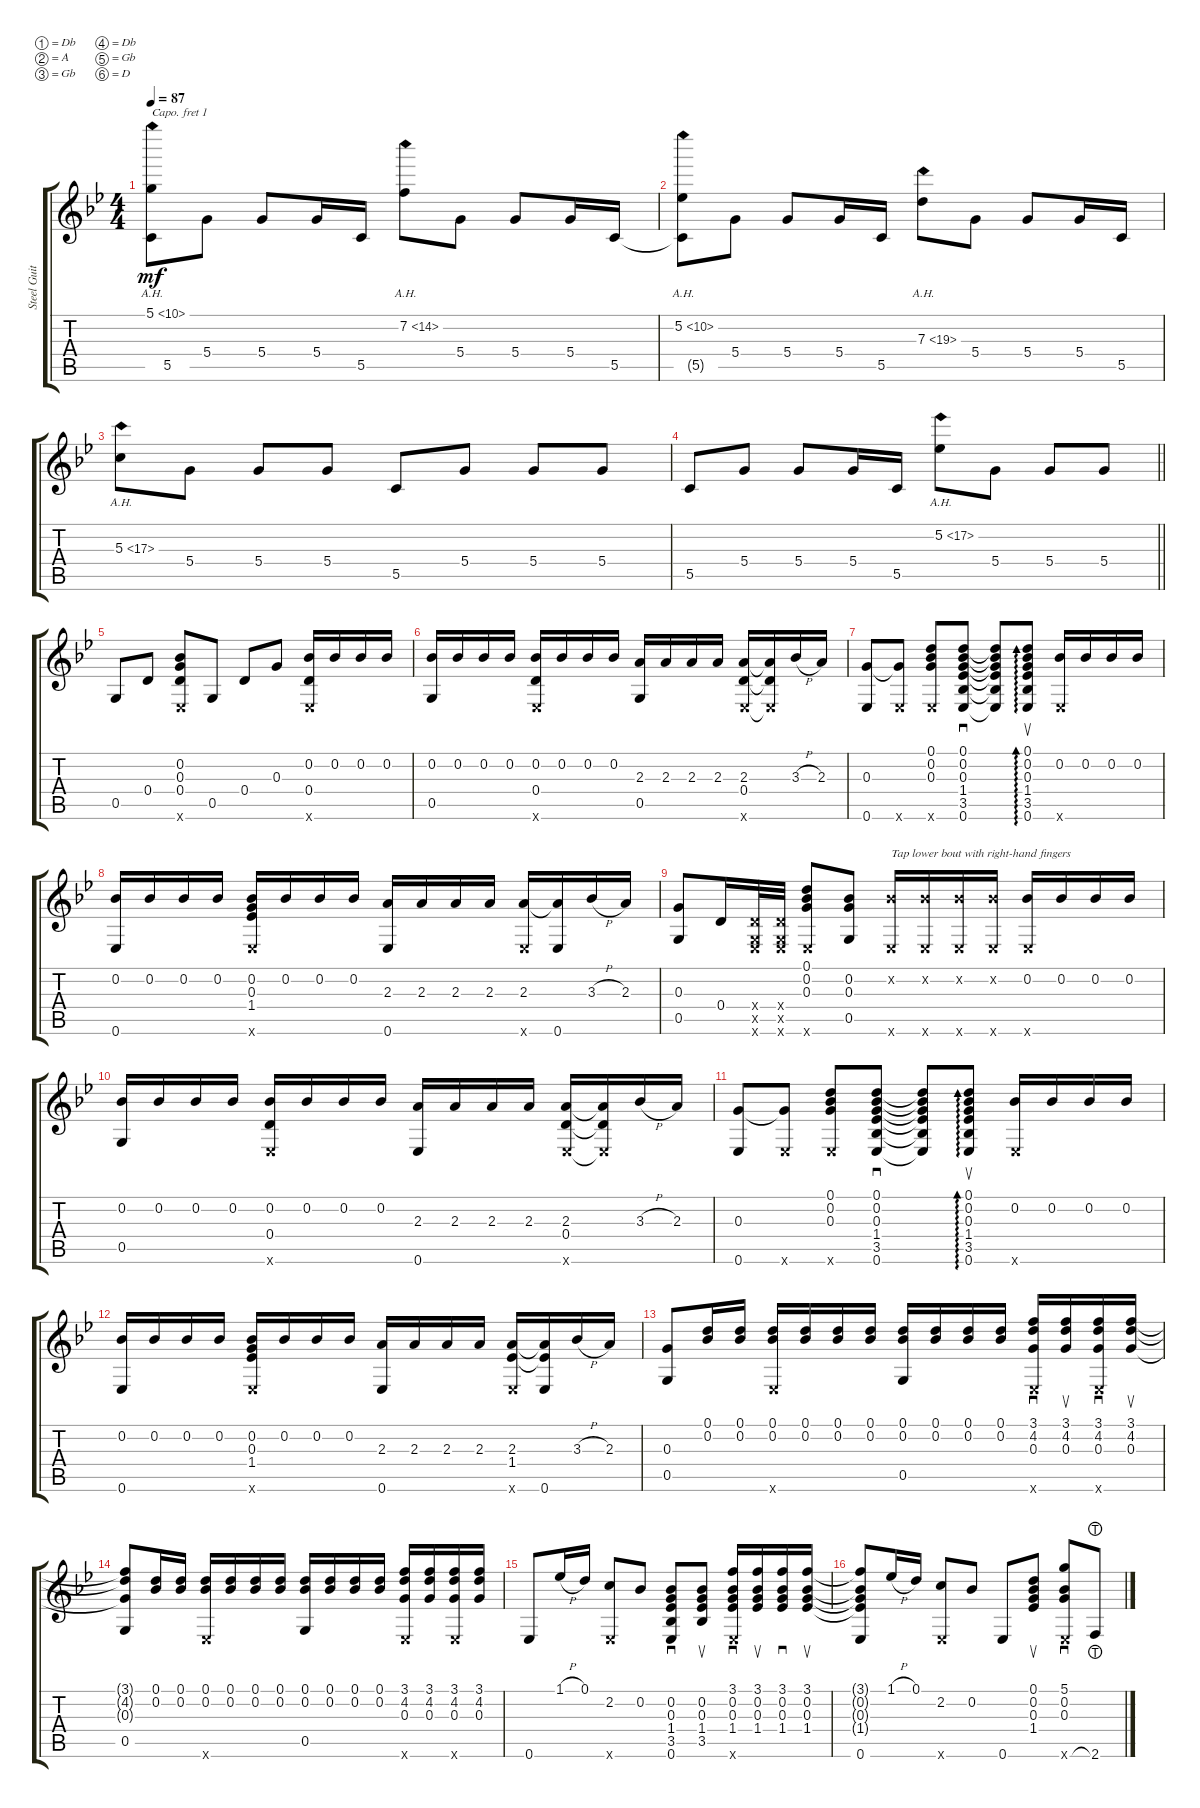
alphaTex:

\defaultSystemsLayout 4
\bracketExtendMode groupsimilarinstruments
\otherSystemsTrackNameOrientation horizontal
\track ("Steel Guitar" "Steel Guit") {instrument acousticguitarsteel}
\staff {score tabs}
\capo 1
\tuning (Db4 A3 Gb3 Db3 Gb2 D2)
\ts (4 4)
\tempo 87
\clef g2
\ks bb
(5.1{ah 5 acc #} 5.5{acc forcenatural}).8{dy mf instrument acousticguitarsteel beam Down} 5.4{acc #}.8{beam Down} 5.4{acc #}.8{beam Up} 5.4{acc #}.16{beam Up} 5.5{acc forcenatural}.16{beam Up} 7.2{ah 7 acc forcenatural}.8{beam Down} 5.4{acc #}.8{beam Down} 5.4{acc #}.8{beam Up} 5.4{acc #}.16{beam Up} 5.5{acc forcenatural}.16{beam Up} |
(5.2{ah 5 acc forcenatural} 5.5{t acc forcenatural}).8{beam Down} 5.4{acc #}.8{beam Down} 5.4{acc #}.8{beam Up} 5.4{acc #}.16{beam Up} 5.5{acc forcenatural}.16{beam Up} 7.3{ah 12 acc #}.8{beam Down} 5.4{acc #}.8{beam Down} 5.4{acc #}.8{beam Up} 5.4{acc #}.16{beam Up} 5.5{acc forcenatural}.16{beam Up} |
5.3{ah 12 acc forcenatural}.8{beam Down} 5.4{acc #}.8{beam Down} 5.4{acc #}.8{beam Up} 5.4{acc #}.8{beam Up} 5.5{acc forcenatural}.8{beam Up} 5.4{acc #}.8{beam Up} 5.4{acc #}.8{beam Up} 5.4{acc #}.8{beam Up} |
\barLineRight lightlight
5.5{acc forcenatural}.8{beam Up} 5.4{acc #}.8{beam Up} 5.4{acc #}.8{beam Up} 5.4{acc #}.16{beam Up} 5.5{acc forcenatural}.16{beam Up} 5.2{ah 12 acc forcenatural}.8{beam Down} 5.4{acc #}.8{beam Down} 5.4{acc #}.8{beam Up} 5.4{acc #}.8{beam Up} |
0.5{acc #}.8{beam Up} 0.4{acc #}.8{beam Up} (0.4{acc #} 0.2{acc forcenatural} 0.3{acc #} 0.6{x acc forcenatural}).8{beam Up} 0.5{acc #}.8{beam Up} 0.4{acc #}.8{beam Up} 0.3{acc #}.8{beam Up} (0.2{acc forcenatural} 0.4{acc #} 0.6{x acc forcenatural}).16{beam Up} 0.2{acc forcenatural}.16{beam Up} 0.2{acc forcenatural}.16{beam Up} 0.2{acc forcenatural}.16{beam Up} |
(0.2{acc forcenatural} 0.5{acc #}).16{beam Up} 0.2{acc forcenatural}.16{beam Up} 0.2{acc forcenatural}.16{beam Up} 0.2{acc forcenatural}.16{beam Up} (0.2{acc forcenatural} 0.4{acc #} 0.6{x acc forcenatural}).16{beam Up} 0.2{acc forcenatural}.16{beam Up} 0.2{acc forcenatural}.16{beam Up} 0.2{acc forcenatural}.16{beam Up} (2.3{acc #} 0.5{acc #}).16{beam Up} 2.3{acc #}.16{beam Up} 2.3{acc #}.16{beam Up} 2.3{acc #}.16{beam Up} (2.3{acc #} 0.4{acc #} 0.6{x acc forcenatural}).16{beam Up} (2.3{t acc #} 0.4{t acc #} 0.6{x t acc forcenatural}).16{beam Up} 3.3{h acc forcenatural}.16{beam Up} 2.3{acc #}.16{beam Up} |
(0.3{acc #} 0.6{acc forcenatural}).8{beam Up} (0.3{t acc #} 0.6{x acc forcenatural}).8{beam Up} (0.3{acc #} 0.2{acc forcenatural} 0.1{acc #} 0.6{x acc forcenatural}).8{beam Up} (0.6{acc forcenatural} 3.5{acc forcenatural} 1.4{acc forcenatural} 0.3{acc #} 0.2{acc forcenatural} 0.1{acc #}).8{sd beam Up} (0.6{t acc forcenatural} 3.5{t acc forcenatural} 1.4{t acc forcenatural} 0.3{t acc #} 0.2{t acc forcenatural} 0.1{t acc #}).8{beam Up} (0.1{acc #} 0.2{acc forcenatural} 0.3{acc #} 1.4{acc forcenatural} 3.5{acc forcenatural} 0.6{acc forcenatural}).8{su ad 0 beam Up} (0.2{acc forcenatural} 0.6{x acc forcenatural}).16{beam Up} 0.2{acc forcenatural}.16{beam Up} 0.2{acc forcenatural}.16{beam Up} 0.2{acc forcenatural}.16{beam Up} |
(0.2{acc forcenatural} 0.6{acc forcenatural}).16{beam Up} 0.2{acc forcenatural}.16{beam Up} 0.2{acc forcenatural}.16{beam Up} 0.2{acc forcenatural}.16{beam Up} (0.2{acc forcenatural} 0.3{acc #} 1.4{acc forcenatural} 0.6{x acc forcenatural}).16{beam Up} 0.2{acc forcenatural}.16{beam Up} 0.2{acc forcenatural}.16{beam Up} 0.2{acc forcenatural}.16{beam Up} (2.3{acc #} 0.6{acc forcenatural}).16{beam Up} 2.3{acc #}.16{beam Up} 2.3{acc #}.16{beam Up} 2.3{acc #}.16{beam Up} (2.3{acc #} 0.6{x acc forcenatural}).16{beam Up} (2.3{t acc #} 0.6{acc forcenatural}).16{beam Up} 3.3{h acc forcenatural}.16{beam Up} 2.3{acc #}.16{beam Up} |
(0.3{acc #} 0.5{acc #}).8{beam Up} 0.4{acc #}.16{beam Up} (0.5{x acc #} 0.4{x acc #} 0.6{x acc forcenatural}).32{beam Up} (0.6{x acc forcenatural} 0.5{x acc #} 0.4{x acc #}).32{beam Up} (0.6{x acc forcenatural} 0.1{acc #} 0.2{acc forcenatural} 0.3{acc #}).8{beam Up} (0.5{acc #} 0.3{acc #} 0.2{acc forcenatural}).8{beam Up} (0.6{x acc forcenatural} 0.2{x acc forcenatural}).16{txt "Tap lower bout with right-hand fingers" beam Up} (0.6{x acc forcenatural} 0.2{x acc forcenatural}).16{beam Up} (0.6{x acc forcenatural} 0.2{x acc forcenatural}).16{beam Up} (0.6{x acc forcenatural} 0.2{x acc forcenatural}).16{beam Up} (0.2{acc forcenatural} 0.6{x acc forcenatural}).16{beam Up} 0.2{acc forcenatural}.16{beam Up} 0.2{acc forcenatural}.16{beam Up} 0.2{acc forcenatural}.16{beam Up} |
(0.2{acc forcenatural} 0.5{acc #}).16{beam Up} 0.2{acc forcenatural}.16{beam Up} 0.2{acc forcenatural}.16{beam Up} 0.2{acc forcenatural}.16{beam Up} (0.2{acc forcenatural} 0.4{acc #} 0.6{x acc forcenatural}).16{beam Up} 0.2{acc forcenatural}.16{beam Up} 0.2{acc forcenatural}.16{beam Up} 0.2{acc forcenatural}.16{beam Up} (2.3{acc #} 0.6{acc forcenatural}).16{beam Up} 2.3{acc #}.16{beam Up} 2.3{acc #}.16{beam Up} 2.3{acc #}.16{beam Up} (2.3{acc #} 0.4{acc #} 0.6{x acc forcenatural}).16{beam Up} (2.3{t acc #} 0.4{t acc #} 0.6{x t acc forcenatural}).16{beam Up} 3.3{h acc forcenatural}.16{beam Up} 2.3{acc #}.16{beam Up} |
(0.3{acc #} 0.6{acc forcenatural}).8{beam Up} (0.3{t acc #} 0.6{x acc forcenatural}).8{beam Up} (0.3{acc #} 0.2{acc forcenatural} 0.1{acc #} 0.6{x acc forcenatural}).8{beam Up} (0.6{acc forcenatural} 3.5{acc forcenatural} 1.4{acc forcenatural} 0.3{acc #} 0.2{acc forcenatural} 0.1{acc #}).8{sd beam Up} (0.6{t acc forcenatural} 3.5{t acc forcenatural} 1.4{t acc forcenatural} 0.3{t acc #} 0.2{t acc forcenatural} 0.1{t acc #}).8{beam Up} (0.1{acc #} 0.2{acc forcenatural} 0.3{acc #} 1.4{acc forcenatural} 3.5{acc forcenatural} 0.6{acc forcenatural}).8{su ad 0 beam Up} (0.2{acc forcenatural} 0.6{x acc forcenatural}).16{beam Up} 0.2{acc forcenatural}.16{beam Up} 0.2{acc forcenatural}.16{beam Up} 0.2{acc forcenatural}.16{beam Up} |
(0.2{acc forcenatural} 0.6{acc forcenatural}).16{beam Up} 0.2{acc forcenatural}.16{beam Up} 0.2{acc forcenatural}.16{beam Up} 0.2{acc forcenatural}.16{beam Up} (0.2{acc forcenatural} 0.3{acc #} 1.4{acc forcenatural} 0.6{x acc forcenatural}).16{beam Up} 0.2{acc forcenatural}.16{beam Up} 0.2{acc forcenatural}.16{beam Up} 0.2{acc forcenatural}.16{beam Up} (2.3{acc #} 0.6{acc forcenatural}).16{beam Up} 2.3{acc #}.16{beam Up} 2.3{acc #}.16{beam Up} 2.3{acc #}.16{beam Up} (2.3{acc #} 1.4{acc forcenatural} 0.6{x acc forcenatural}).16{beam Up} (2.3{t acc #} 0.6{acc forcenatural} 1.4{t acc forcenatural}).16{beam Up} 3.3{h acc forcenatural}.16{beam Up} 2.3{acc #}.16{beam Up} |
(0.3{acc #} 0.5{acc #}).8{beam Up} (0.2{acc forcenatural} 0.1{acc #}).16{beam Up} (0.1{acc #} 0.2{acc forcenatural}).16{beam Up} (0.1{acc #} 0.2{acc forcenatural} 0.6{x acc forcenatural}).16{beam Up} (0.1{acc #} 0.2{acc forcenatural}).16{beam Up} (0.1{acc #} 0.2{acc forcenatural}).16{beam Up} (0.1{acc #} 0.2{acc forcenatural}).16{beam Up} (0.1{acc #} 0.2{acc forcenatural} 0.5{acc #}).16{beam Up} (0.1{acc #} 0.2{acc forcenatural}).16{beam Up} (0.1{acc #} 0.2{acc forcenatural}).16{beam Up} (0.1{acc #} 0.2{acc forcenatural}).16{beam Up} (4.2{acc #} 3.1{acc forcenatural} 0.3{acc #} 0.6{x acc forcenatural}).16{sd beam Up} (4.2{acc #} 3.1{acc forcenatural} 0.3{acc #}).16{su beam Up} (4.2{acc #} 3.1{acc forcenatural} 0.3{acc #} 0.6{x acc forcenatural}).16{sd beam Up} (4.2{acc #} 3.1{acc forcenatural} 0.3{acc #}).16{su beam Up} |
(3.1{t acc forcenatural} 4.2{t acc #} 0.3{t acc #} 0.5{acc #}).8{beam Up} (0.2{acc forcenatural} 0.1{acc #}).16{beam Up} (0.1{acc #} 0.2{acc forcenatural}).16{beam Up} (0.1{acc #} 0.2{acc forcenatural} 0.6{x acc forcenatural}).16{beam Up} (0.1{acc #} 0.2{acc forcenatural}).16{beam Up} (0.1{acc #} 0.2{acc forcenatural}).16{beam Up} (0.1{acc #} 0.2{acc forcenatural}).16{beam Up} (0.1{acc #} 0.2{acc forcenatural} 0.5{acc #}).16{beam Up} (0.2{acc forcenatural} 0.1{acc #}).16{beam Up} (0.2{acc forcenatural} 0.1{acc #}).16{beam Up} (0.2{acc forcenatural} 0.1{acc #}).16{beam Up} (4.2{acc #} 3.1{acc forcenatural} 0.3{acc #} 0.6{x acc forcenatural}).16{beam Up} (0.3{acc #} 4.2{acc #} 3.1{acc forcenatural}).16{beam Up} (0.3{acc #} 4.2{acc #} 3.1{acc forcenatural} 0.6{x acc forcenatural}).16{beam Up} (3.1{acc forcenatural} 4.2{acc #} 0.3{acc #}).16{beam Up} |
0.6{acc forcenatural}.8{beam Up} 1.1{h acc forcenatural}.16{beam Up} 0.1{acc #}.16{beam Up} (2.2{acc forcenatural} 0.6{x acc forcenatural}).8{beam Up} 0.2{acc forcenatural}.8{beam Up} (0.2{acc forcenatural} 0.3{acc #} 1.4{acc forcenatural} 3.5{acc forcenatural} 0.6{acc forcenatural}).8{sd beam Up} (3.5{acc forcenatural} 1.4{acc forcenatural} 0.3{acc #} 0.2{acc forcenatural}).8{su beam Up} (0.2{acc forcenatural} 0.3{acc #} 1.4{acc forcenatural} 0.6{x acc forcenatural} 3.1{acc forcenatural}).16{sd beam Up} (3.1{acc forcenatural} 0.2{acc forcenatural} 0.3{acc #} 1.4{acc forcenatural}).16{su beam Up} (3.1{acc forcenatural} 0.2{acc forcenatural} 0.3{acc #} 1.4{acc forcenatural}).16{sd beam Up} (3.1{acc forcenatural} 0.2{acc forcenatural} 0.3{acc #} 1.4{acc forcenatural}).16{su beam Up} |
(0.6{acc forcenatural} 3.1{t acc forcenatural} 0.2{t acc forcenatural} 0.3{t acc #} 1.4{t acc forcenatural}).8{beam Up} 1.1{h acc forcenatural}.16{beam Up} 0.1{acc #}.16{beam Up} (2.2{acc forcenatural} 0.6{x acc forcenatural}).8{beam Up} 0.2{acc forcenatural}.8{beam Up} 0.6{acc forcenatural}.8{beam Up} (0.1{acc #} 0.2{acc forcenatural} 0.3{acc #} 1.4{acc forcenatural}).8{su beam Up} (0.3{acc #} 0.2{acc forcenatural} 5.1{acc #} 0.6{x acc forcenatural}).8{sd beam Up} 2.6{lht acc forcenatural}.8{beam Up}
